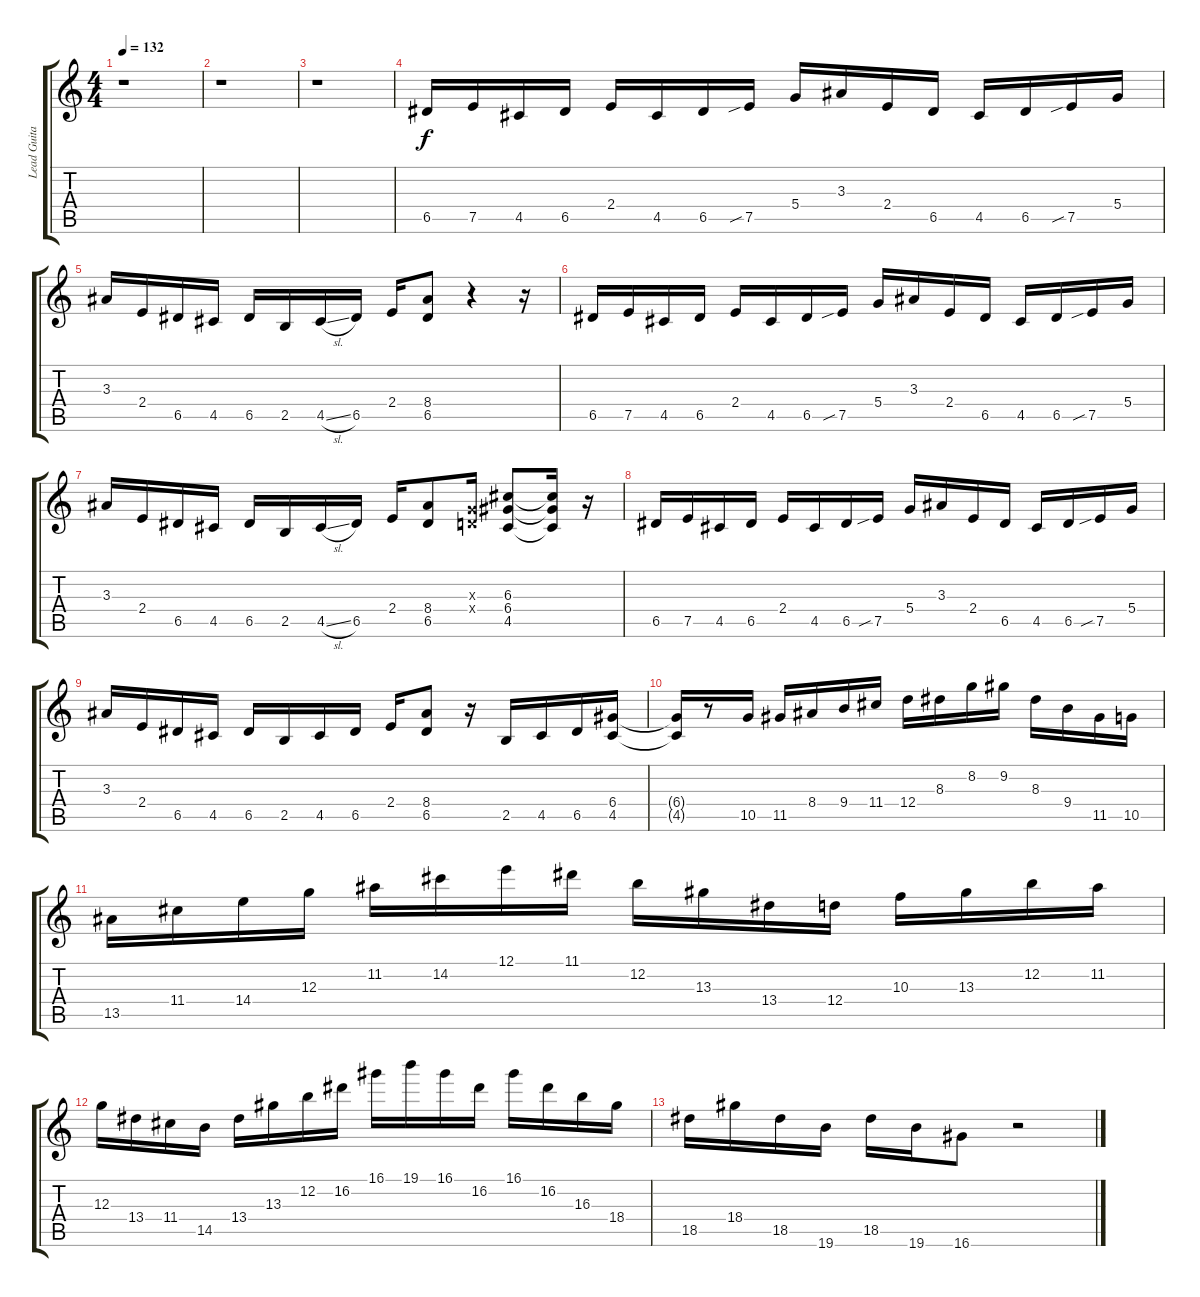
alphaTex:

\track ("Lead Guitar" "Lead Guita") {instrument distortionguitar}
\staff {score tabs}
\tuning (E4 B3 G3 D3 A2 E2) {hide}
\ts (4 4)
\tempo 132
\clef g2
\ks c
r.1{dy f} |
r.1 |
r.1 |
6.5.16 7.5.16 4.5.16 6.5.16 2.4.16 4.5.16 6.5.16 7.5{sib}.16 5.4.16 3.3.16 2.4.16 6.5.16 4.5.16 6.5.16 7.5{sib}.16 5.4.16 |
3.3.16 2.4.16 6.5.16 4.5.16 6.5.16 2.5.16 4.5{sl}.16 6.5.16 2.4.16 (8.4 6.5).8 r.4 r.16 |
6.5.16 7.5.16 4.5.16 6.5.16 2.4.16 4.5.16 6.5.16 7.5{sib}.16 5.4.16 3.3.16 2.4.16 6.5.16 4.5.16 6.5.16 7.5{sib}.16 5.4.16 |
3.3.16 2.4.16 6.5.16 4.5.16 6.5.16 2.5.16 4.5{sl}.16 6.5.16 2.4.16 (8.4 6.5).8 (0.3{x} 0.4{x}).16 (6.3 6.4 4.5).8 (6.3{t} 6.4{t} 4.5{t}).16 r.16 |
6.5.16 7.5.16 4.5.16 6.5.16 2.4.16 4.5.16 6.5.16 7.5{sib}.16 5.4.16 3.3.16 2.4.16 6.5.16 4.5.16 6.5.16 7.5{sib}.16 5.4.16 |
3.3.16 2.4.16 6.5.16 4.5.16 6.5.16 2.5.16 4.5.16 6.5.16 2.4.16 (8.4 6.5).8 r.16 2.5.16 4.5.16 6.5.16 (6.4 4.5).16 |
(6.4{t} 4.5{t}).16 r.8 10.5.16 11.5.16 8.4.16 9.4.16 11.4.16 12.4.16 8.3.16 8.2.16 9.2.16 8.3.16 9.4.16 11.5.16 10.5.16 |
13.5.16 11.4.16 14.4.16 12.3.16 11.2.16 14.2.16 12.1.16 11.1.16 12.2.16 13.3.16 13.4.16 12.4.16 10.3.16 13.3.16 12.2.16 11.2.16 |
12.3.16 13.4.16 11.4.16 14.5.16 13.4.16 13.3.16 12.2.16 16.2.16 16.1.16 19.1.16 16.1.16 16.2.16 16.1.16 16.2.16 16.3.16 18.4.16 |
18.5.16 18.4.16 18.5.16 19.6.16 18.5.16 19.6.16 16.6.8 r.2
